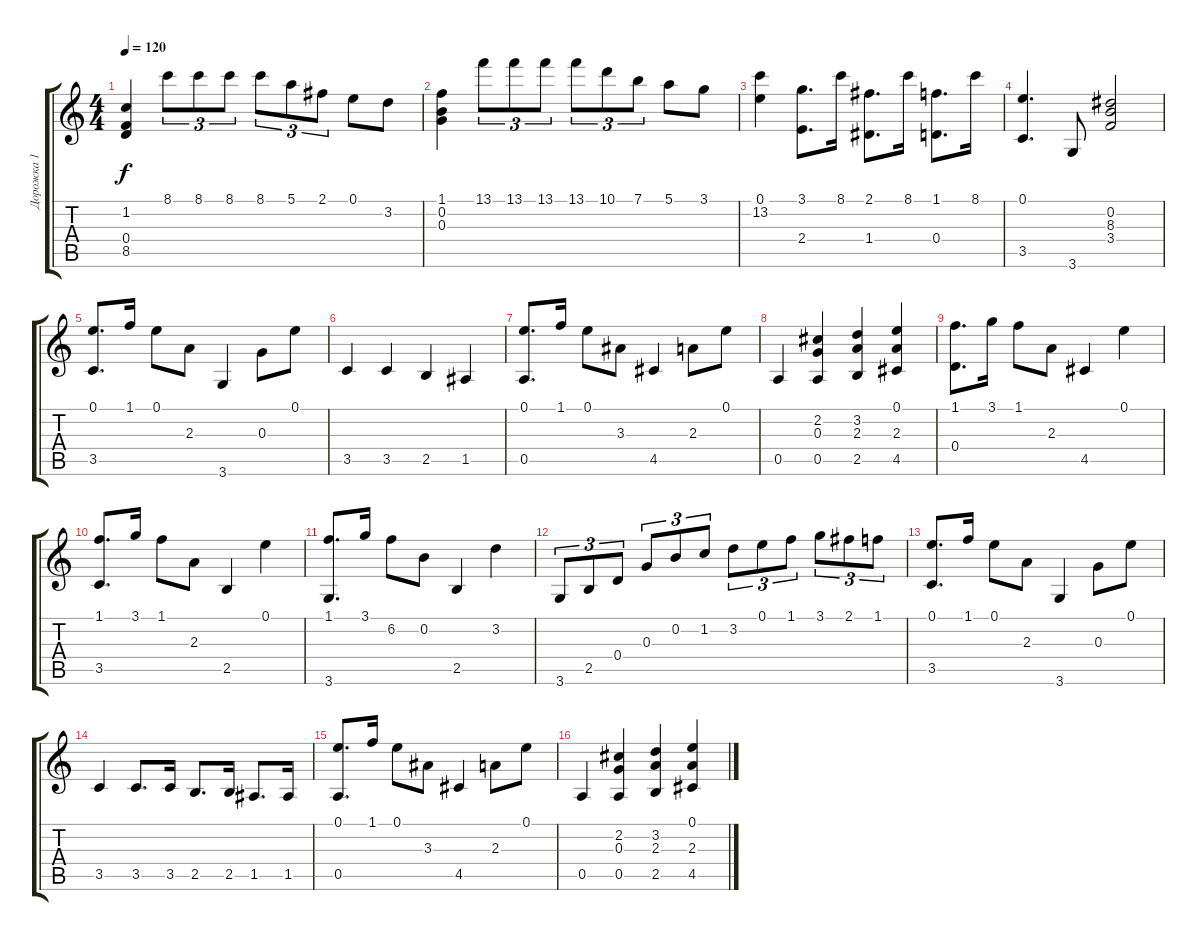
\track ("Дорожка 1" "Дорожка 1") {instrument acousticguitarsteel}
\staff {score tabs}
\tuning (E4 B3 G3 D3 A2 E2) {hide}
\ts (4 4)
\tempo 120
\clef g2
\ks c
(1.2 0.4 8.5).4{dy f} 8.1.8{tu (3 2)} 8.1.8{tu (3 2)} 8.1.8{tu (3 2)} 8.1.8{tu (3 2)} 5.1.8{tu (3 2)} 2.1.8{tu (3 2)} 0.1.8 3.2.8 |
(1.1 0.2 0.3).4 13.1.8{tu (3 2)} 13.1.8{tu (3 2)} 13.1.8{tu (3 2)} 13.1.8{tu (3 2)} 10.1.8{tu (3 2)} 7.1.8{tu (3 2)} 5.1.8 3.1.8 |
(0.1 13.2).4 (3.1 2.4).8{d} 8.1.16 (2.1 1.4).8{d} 8.1.16 (1.1 0.4).8{d} 8.1.16 |
(0.1 3.5).4{d} 3.6.8 (0.2 8.3 3.4).2 |
(0.1 3.5).8{d} 1.1.16 0.1.8 2.3.8 3.6.4 0.3.8 0.1.8 |
3.5.4 3.5.4 2.5.4 1.5.4 |
(0.1 0.5).8{d} 1.1.16 0.1.8 3.3.8 4.5.4 2.3.8 0.1.8 |
0.5.4 (2.2 0.3 0.5).4 (3.2 2.3 2.5).4 (0.1 2.3 4.5).4 |
(1.1 0.4).8{d} 3.1.16 1.1.8 2.3.8 4.5.4 0.1.4 |
(1.1 3.5).8{d} 3.1.16 1.1.8{beam merge} 2.3.8 2.5.4 0.1.4 |
(1.1 3.6).8{d} 3.1.16 6.2.8 0.2.8 2.5.4 3.2.4 |
3.6.8{tu (3 2)} 2.5.8{tu (3 2)} 0.4.8{tu (3 2)} 0.3.8{tu (3 2)} 0.2.8{tu (3 2)} 1.2.8{tu (3 2)} 3.2.8{tu (3 2)} 0.1.8{tu (3 2)} 1.1.8{tu (3 2)} 3.1.8{tu (3 2)} 2.1.8{tu (3 2)} 1.1.8{tu (3 2)} |
(0.1 3.5).8{d} 1.1.16 0.1.8 2.3.8 3.6.4 0.3.8 0.1.8 |
3.5.4 3.5.8{d} 3.5.16 2.5.8{d} 2.5.16 1.5.8{d} 1.5.16 |
(0.1 0.5).8{d} 1.1.16 0.1.8 3.3.8 4.5.4 2.3.8 0.1.8 |
0.5.4 (2.2 0.3 0.5).4 (3.2 2.3 2.5).4 (0.1 2.3 4.5).4
